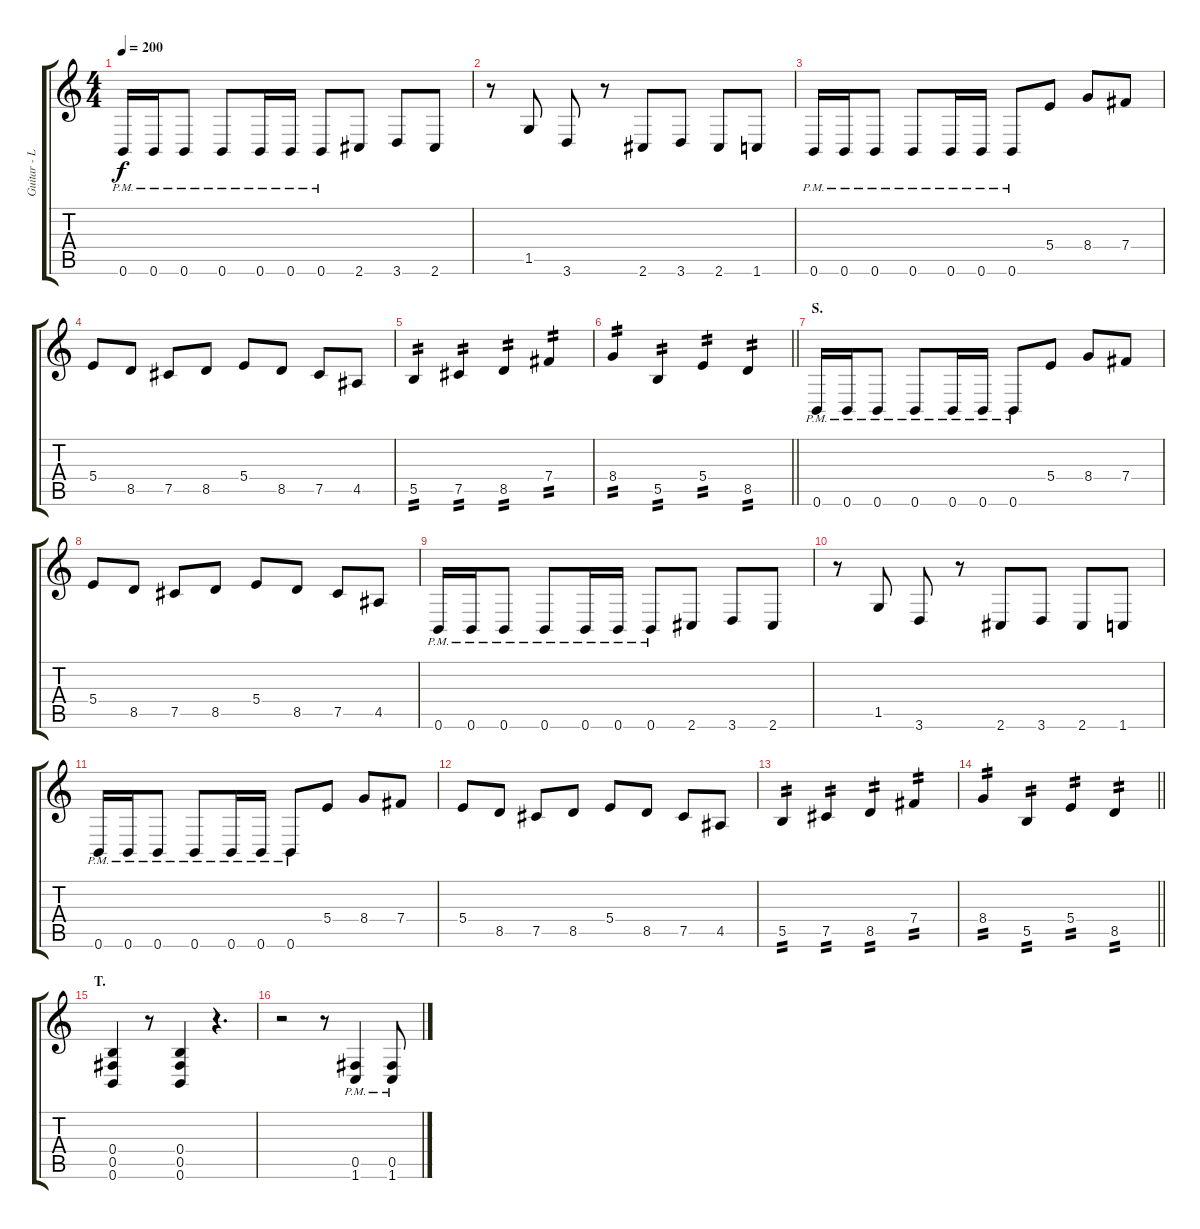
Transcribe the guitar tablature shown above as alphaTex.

\track ("Guitar - Left" "Guitar - L") {instrument distortionguitar}
\staff {score tabs}
\tuning (Db4 Ab3 E3 B2 Gb2 B1) {hide}
\ts (4 4)
\tempo 200
\clef g2
\ks c
0.6{pm}.16{dy f} 0.6{pm}.16 0.6{pm}.8 0.6{pm}.8 0.6{pm}.16 0.6{pm}.16 0.6{pm}.8 2.6.8 3.6.8 2.6.8 |
r.8 1.5.8 3.6.8 r.8 2.6.8 3.6.8 2.6.8 1.6.8 |
0.6{pm}.16 0.6{pm}.16 0.6{pm}.8 0.6{pm}.8 0.6{pm}.16 0.6{pm}.16 0.6{pm}.8 5.4.8 8.4.8 7.4.8 |
5.4.8 8.5.8 7.5.8 8.5.8 5.4.8 8.5.8 7.5.8 4.5.8 |
5.5.4{tp 2} 7.5.4{tp 2} 8.5.4{tp 2} 7.4.4{tp 2} |
\barLineRight lightlight
8.4.4{tp 2} 5.5.4{tp 2} 5.4.4{tp 2} 8.5.4{tp 2} |
\section ("" "S.")
0.6{pm}.16 0.6{pm}.16 0.6{pm}.8 0.6{pm}.8 0.6{pm}.16 0.6{pm}.16 0.6{pm}.8 5.4.8 8.4.8 7.4.8 |
5.4.8 8.5.8 7.5.8 8.5.8 5.4.8 8.5.8 7.5.8 4.5.8 |
0.6{pm}.16 0.6{pm}.16 0.6{pm}.8 0.6{pm}.8 0.6{pm}.16 0.6{pm}.16 0.6{pm}.8 2.6.8 3.6.8 2.6.8 |
r.8 1.5.8 3.6.8 r.8 2.6.8 3.6.8 2.6.8 1.6.8 |
0.6{pm}.16 0.6{pm}.16 0.6{pm}.8 0.6{pm}.8 0.6{pm}.16 0.6{pm}.16 0.6{pm}.8 5.4.8 8.4.8 7.4.8 |
5.4.8 8.5.8 7.5.8 8.5.8 5.4.8 8.5.8 7.5.8 4.5.8 |
5.5.4{tp 2} 7.5.4{tp 2} 8.5.4{tp 2} 7.4.4{tp 2} |
\barLineRight lightlight
8.4.4{tp 2} 5.5.4{tp 2} 5.4.4{tp 2} 8.5.4{tp 2} |
\section ("" "T.")
(0.4 0.5 0.6).4 r.8 (0.4 0.5 0.6).4 r.4{d} |
r.2 r.8 (0.5{pm} 1.6{pm}).4 (0.5{pm} 1.6{pm}).8
